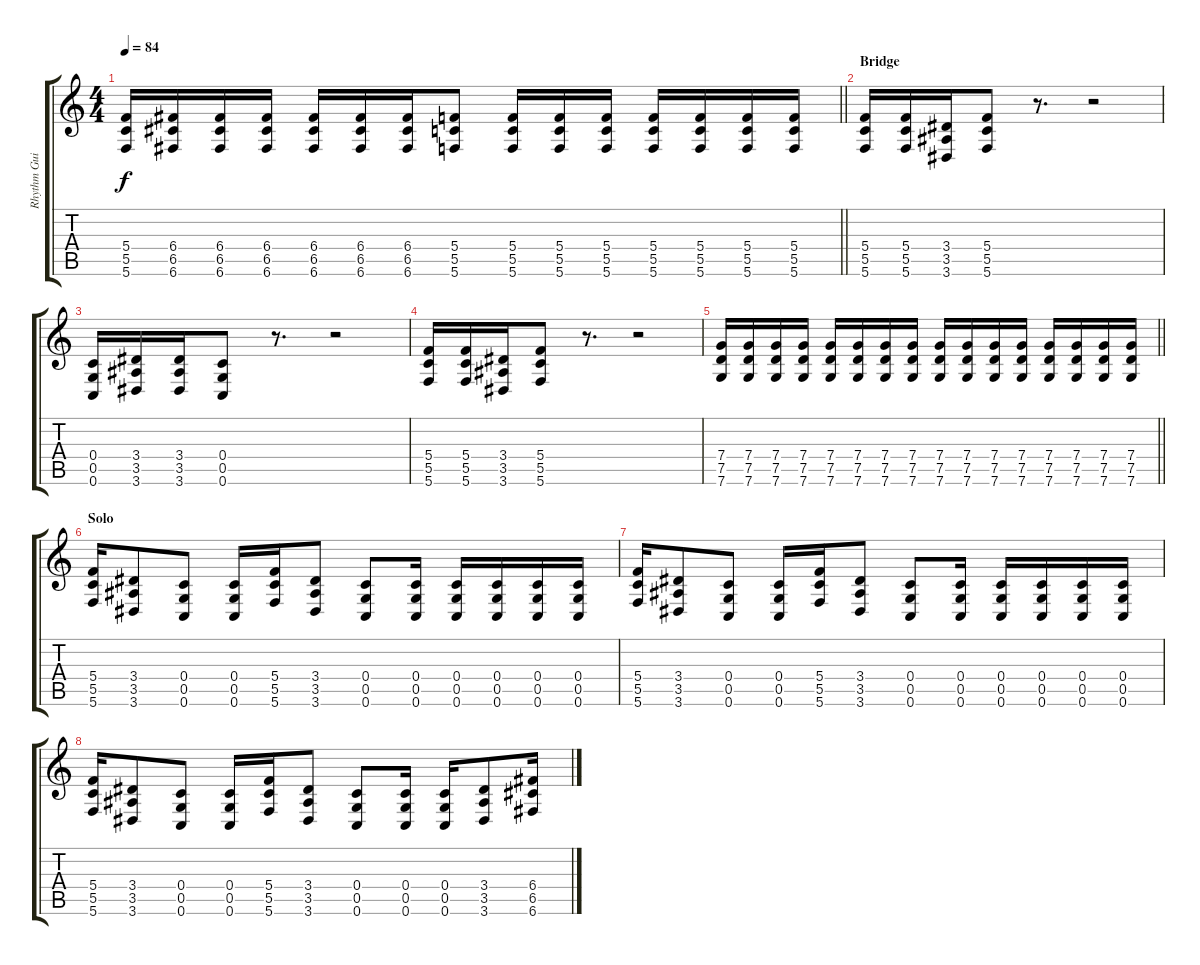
\track ("Rhythm Guitar" "Rhythm Gui") {instrument distortionguitar}
\staff {score tabs}
\tuning (D4 A3 F3 C3 G2 C2) {hide}
\ts (4 4)
\tempo 84
\clef g2
\barLineRight lightlight
\ks c
(5.4{t} 5.5{t} 5.6{t}).16{dy f} (6.4 6.5 6.6).16 (6.4 6.5 6.6).16 (6.4 6.5 6.6).16 (6.4 6.5 6.6).16 (6.4 6.5 6.6).16 (6.4 6.5 6.6).16 (5.4 5.5 5.6).8 (5.4 5.5 5.6).16 (5.4 5.5 5.6).16 (5.4 5.5 5.6).16 (5.4 5.5 5.6).16 (5.4 5.5 5.6).16 (5.4 5.5 5.6).16 (5.4 5.5 5.6).16 |
\section ("" "Bridge")
(5.4 5.5 5.6).16 (5.4 5.5 5.6).16 (3.4 3.5 3.6).16 (5.4 5.5 5.6).8 r.8{d} r.2 |
(0.4 0.5 0.6).16 (3.4 3.5 3.6).16 (3.4 3.5 3.6).16 (0.4 0.5 0.6).8 r.8{d} r.2 |
(5.4 5.5 5.6).16 (5.4 5.5 5.6).16 (3.4 3.5 3.6).16 (5.4 5.5 5.6).8 r.8{d} r.2 |
\barLineRight lightlight
(7.4 7.5 7.6).16 (7.4 7.5 7.6).16 (7.4 7.5 7.6).16 (7.4 7.5 7.6).16 (7.4 7.5 7.6).16 (7.4 7.5 7.6).16 (7.4 7.5 7.6).16 (7.4 7.5 7.6).16 (7.4 7.5 7.6).16 (7.4 7.5 7.6).16 (7.4 7.5 7.6).16 (7.4 7.5 7.6).16 (7.4 7.5 7.6).16 (7.4 7.5 7.6).16 (7.4 7.5 7.6).16 (7.4 7.5 7.6).16 |
\section ("" "Solo")
(5.4 5.5 5.6).16 (3.4 3.5 3.6).8 (0.4 0.5 0.6).8 (0.4 0.5 0.6).16 (5.4 5.5 5.6).16 (3.4 3.5 3.6).8 (0.4 0.5 0.6).8 (0.4 0.5 0.6).16 (0.4 0.5 0.6).16 (0.4 0.5 0.6).16 (0.4 0.5 0.6).16 (0.4 0.5 0.6).16 |
(5.4 5.5 5.6).16 (3.4 3.5 3.6).8 (0.4 0.5 0.6).8 (0.4 0.5 0.6).16 (5.4 5.5 5.6).16 (3.4 3.5 3.6).8 (0.4 0.5 0.6).8 (0.4 0.5 0.6).16 (0.4 0.5 0.6).16 (0.4 0.5 0.6).16 (0.4 0.5 0.6).16 (0.4 0.5 0.6).16 |
(5.4 5.5 5.6).16 (3.4 3.5 3.6).8 (0.4 0.5 0.6).8 (0.4 0.5 0.6).16 (5.4 5.5 5.6).16 (3.4 3.5 3.6).8 (0.4 0.5 0.6).8 (0.4 0.5 0.6).16 (0.4 0.5 0.6).16 (3.4 3.5 3.6).8 (6.4 6.5 6.6).16
